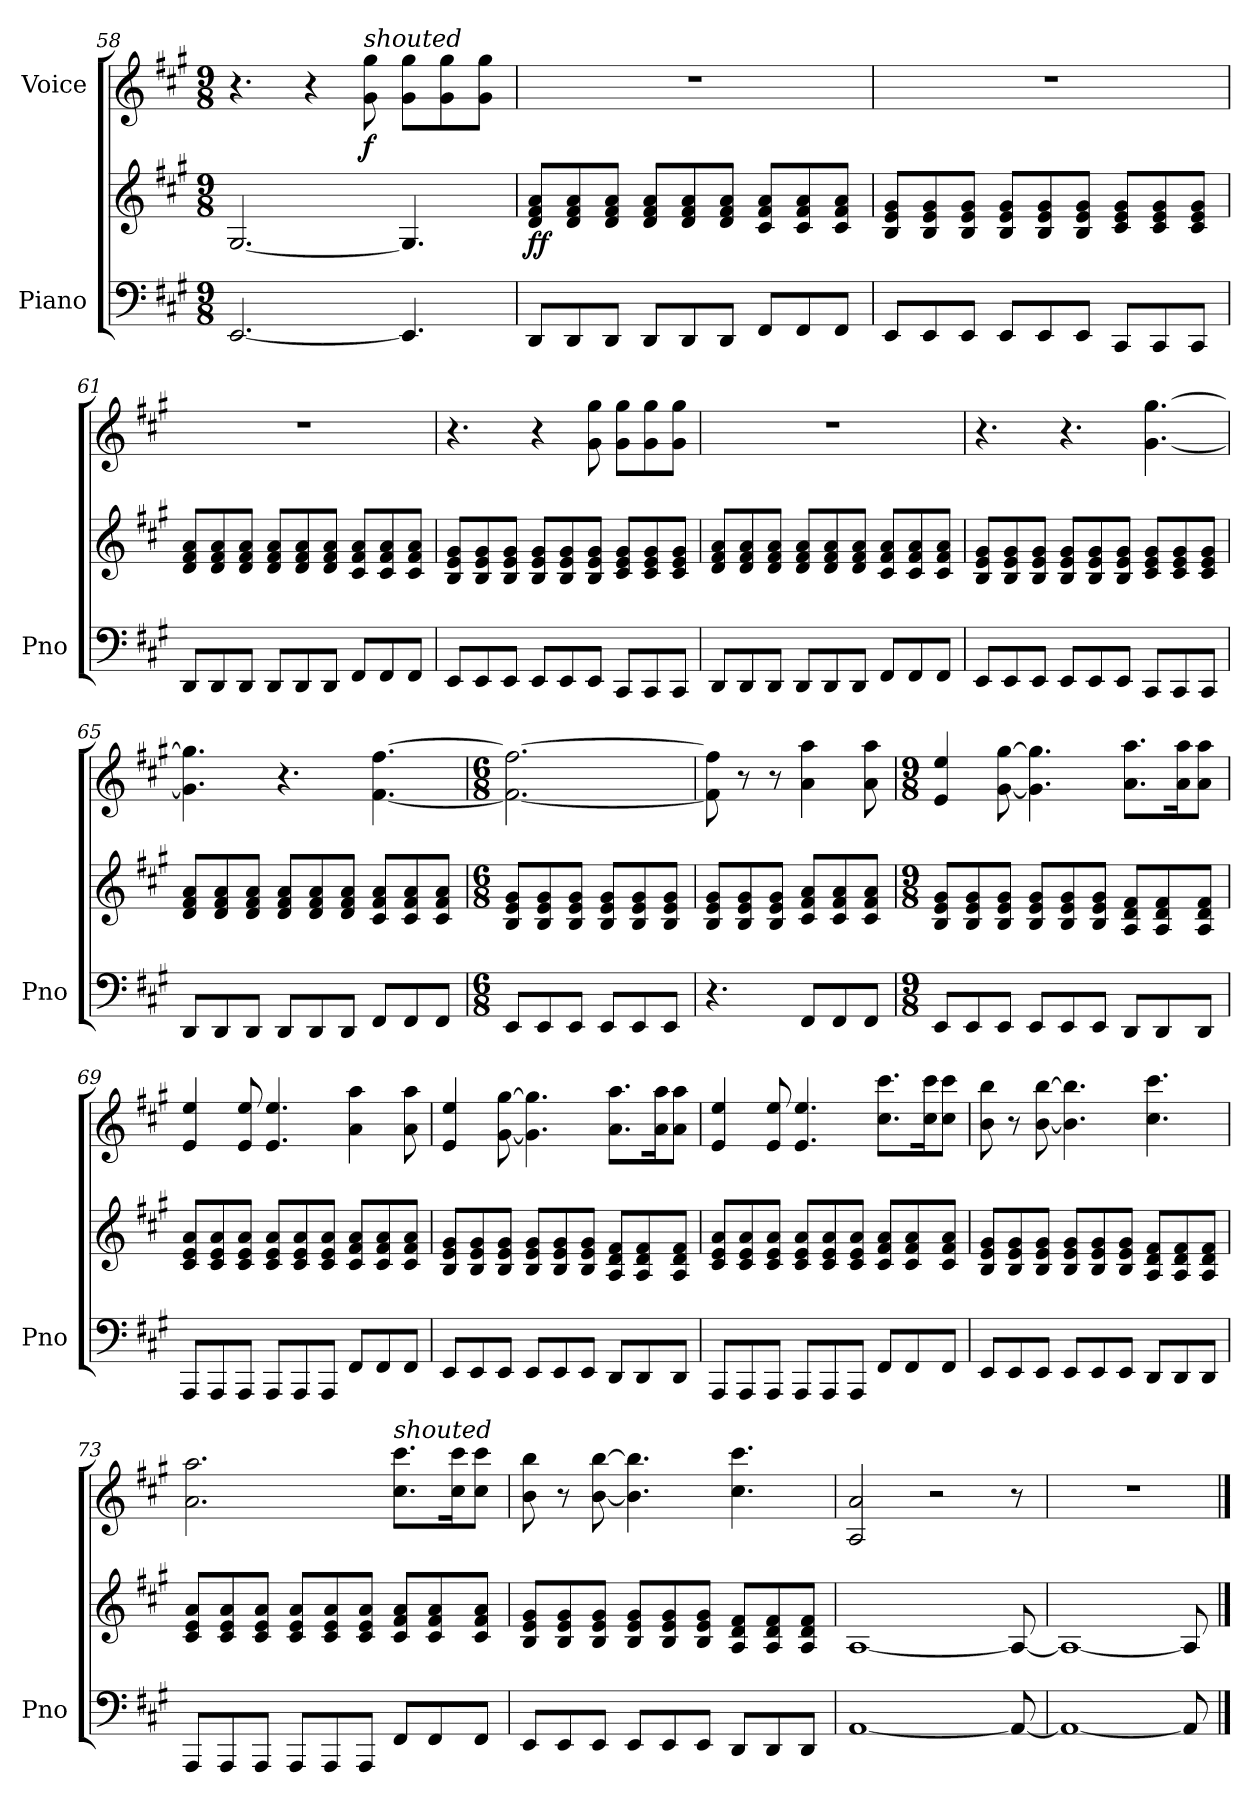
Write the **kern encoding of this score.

**kern	**kern	**dynam	**kern	**dynam
*part2	*part2	*part2	*part1	*part1
*staff3	*staff2	*staff2/3	*staff1	*staff1
*I"Piano	*	*	*I"Voice	*
*I'Pno	*	*	*	*
*clefF4	*clefG2	*	*clefG2	*
*k[f#c#g#]	*k[f#c#g#]	*	*k[f#c#g#]	*
*M9/8	*M9/8	*	*M9/8	*
=58	=58	=58	=58	=58
[2.EE/	[2.G#/	.	4.r	.
.	.	.	4r	.
!	!	!	!LO:TX:a:i:t=shouted	!
!	!	!	!	!LO:DY:b
.	.	.	8g#\ 8gg#\	f
4.EE/]	4.G#/]	.	8g#\ 8gg#\L	.
.	.	.	8g#\ 8gg#\	.
.	.	.	8g#\ 8gg#\J	.
=59	=59	=59	=59	=59
!	!	!LO:DY:b	!	!
8DD/L	8d/ 8f#/ 8a/L	ff	8%9r	.
8DD/	8d/ 8f#/ 8a/	.	.	.
8DD/J	8d/ 8f#/ 8a/J	.	.	.
8DD/L	8d/ 8f#/ 8a/L	.	.	.
8DD/	8d/ 8f#/ 8a/	.	.	.
8DD/J	8d/ 8f#/ 8a/J	.	.	.
8FF#/L	8c#/ 8f#/ 8a/L	.	.	.
8FF#/	8c#/ 8f#/ 8a/	.	.	.
8FF#/J	8c#/ 8f#/ 8a/J	.	.	.
=60	=60	=60	=60	=60
8EE/L	8B/ 8e/ 8g#/L	.	8%9r	.
8EE/	8B/ 8e/ 8g#/	.	.	.
8EE/J	8B/ 8e/ 8g#/J	.	.	.
8EE/L	8B/ 8e/ 8g#/L	.	.	.
8EE/	8B/ 8e/ 8g#/	.	.	.
8EE/J	8B/ 8e/ 8g#/J	.	.	.
8CC#/L	8c#/ 8e/ 8g#/L	.	.	.
8CC#/	8c#/ 8e/ 8g#/	.	.	.
8CC#/J	8c#/ 8e/ 8g#/J	.	.	.
!!LO:LB:g=z
=61	=61	=61	=61	=61
8DD/L	8d/ 8f#/ 8a/L	.	8%9r	.
8DD/	8d/ 8f#/ 8a/	.	.	.
8DD/J	8d/ 8f#/ 8a/J	.	.	.
8DD/L	8d/ 8f#/ 8a/L	.	.	.
8DD/	8d/ 8f#/ 8a/	.	.	.
8DD/J	8d/ 8f#/ 8a/J	.	.	.
8FF#/L	8c#/ 8f#/ 8a/L	.	.	.
8FF#/	8c#/ 8f#/ 8a/	.	.	.
8FF#/J	8c#/ 8f#/ 8a/J	.	.	.
=62	=62	=62	=62	=62
8EE/L	8B/ 8e/ 8g#/L	.	4.r	.
8EE/	8B/ 8e/ 8g#/	.	.	.
8EE/J	8B/ 8e/ 8g#/J	.	.	.
8EE/L	8B/ 8e/ 8g#/L	.	4r	.
8EE/	8B/ 8e/ 8g#/	.	.	.
8EE/J	8B/ 8e/ 8g#/J	.	8g#\ 8gg#\	.
8CC#/L	8c#/ 8e/ 8g#/L	.	8g#\ 8gg#\L	.
8CC#/	8c#/ 8e/ 8g#/	.	8g#\ 8gg#\	.
8CC#/J	8c#/ 8e/ 8g#/J	.	8g#\ 8gg#\J	.
=63	=63	=63	=63	=63
8DD/L	8d/ 8f#/ 8a/L	.	8%9r	.
8DD/	8d/ 8f#/ 8a/	.	.	.
8DD/J	8d/ 8f#/ 8a/J	.	.	.
8DD/L	8d/ 8f#/ 8a/L	.	.	.
8DD/	8d/ 8f#/ 8a/	.	.	.
8DD/J	8d/ 8f#/ 8a/J	.	.	.
8FF#/L	8c#/ 8f#/ 8a/L	.	.	.
8FF#/	8c#/ 8f#/ 8a/	.	.	.
8FF#/J	8c#/ 8f#/ 8a/J	.	.	.
!!LO:LB:g=z
=64	=64	=64	=64	=64
8EE/L	8B/ 8e/ 8g#/L	.	4.r	.
8EE/	8B/ 8e/ 8g#/	.	.	.
8EE/J	8B/ 8e/ 8g#/J	.	.	.
8EE/L	8B/ 8e/ 8g#/L	.	4.r	.
8EE/	8B/ 8e/ 8g#/	.	.	.
8EE/J	8B/ 8e/ 8g#/J	.	.	.
8CC#/L	8c#/ 8e/ 8g#/L	.	[4.g#\ [4.gg#\	.
8CC#/	8c#/ 8e/ 8g#/	.	.	.
8CC#/J	8c#/ 8e/ 8g#/J	.	.	.
=65	=65	=65	=65	=65
8DD/L	8d/ 8f#/ 8a/L	.	4.g#\] 4.gg#\]	.
8DD/	8d/ 8f#/ 8a/	.	.	.
8DD/J	8d/ 8f#/ 8a/J	.	.	.
8DD/L	8d/ 8f#/ 8a/L	.	4.r	.
8DD/	8d/ 8f#/ 8a/	.	.	.
8DD/J	8d/ 8f#/ 8a/J	.	.	.
8FF#/L	8c#/ 8f#/ 8a/L	.	[4.f#\ [4.ff#\	.
8FF#/	8c#/ 8f#/ 8a/	.	.	.
8FF#/J	8c#/ 8f#/ 8a/J	.	.	.
=66	=66	=66	=66	=66
*M6/8	*M6/8	*	*M6/8	*
8EE/L	8B/ 8e/ 8g#/L	.	2.f#\_ 2.ff#\_	.
8EE/	8B/ 8e/ 8g#/	.	.	.
8EE/J	8B/ 8e/ 8g#/J	.	.	.
8EE/L	8B/ 8e/ 8g#/L	.	.	.
8EE/	8B/ 8e/ 8g#/	.	.	.
8EE/J	8B/ 8e/ 8g#/J	.	.	.
=67	=67	=67	=67	=67
4.r	8B/ 8e/ 8g#/L	.	8f#\] 8ff#\]	.
.	8B/ 8e/ 8g#/	.	8r	.
.	8B/ 8e/ 8g#/J	.	8r	.
8FF#/L	8c#/ 8f#/ 8a/L	.	4a\ 4aa\	.
8FF#/	8c#/ 8f#/ 8a/	.	.	.
8FF#/J	8c#/ 8f#/ 8a/J	.	8a\ 8aa\	.
!!LO:LB:g=z
=68	=68	=68	=68	=68
*M9/8	*M9/8	*	*M9/8	*
8EE/L	8B/ 8e/ 8g#/L	.	4e/ 4ee/	.
8EE/	8B/ 8e/ 8g#/	.	.	.
8EE/J	8B/ 8e/ 8g#/J	.	[8g#\ [8gg#\	.
8EE/L	8B/ 8e/ 8g#/L	.	4.g#\] 4.gg#\]	.
8EE/	8B/ 8e/ 8g#/	.	.	.
8EE/J	8B/ 8e/ 8g#/J	.	.	.
8DD/L	8A/ 8d/ 8f#/L	.	8.a\ 8.aa\L	.
8DD/	8A/ 8d/ 8f#/	.	.	.
.	.	.	16a\ 16aa\K	.
8DD/J	8A/ 8d/ 8f#/J	.	8a\ 8aa\J	.
=69	=69	=69	=69	=69
8AAA/L	8c#/ 8e/ 8a/L	.	4e/ 4ee/	.
8AAA/	8c#/ 8e/ 8a/	.	.	.
8AAA/J	8c#/ 8e/ 8a/J	.	8e/ 8ee/	.
8AAA/L	8c#/ 8e/ 8a/L	.	4.e/ 4.ee/	.
8AAA/	8c#/ 8e/ 8a/	.	.	.
8AAA/J	8c#/ 8e/ 8a/J	.	.	.
8FF#/L	8c#/ 8f#/ 8a/L	.	4a\ 4aa\	.
8FF#/	8c#/ 8f#/ 8a/	.	.	.
8FF#/J	8c#/ 8f#/ 8a/J	.	8a\ 8aa\	.
=70	=70	=70	=70	=70
8EE/L	8B/ 8e/ 8g#/L	.	4e/ 4ee/	.
8EE/	8B/ 8e/ 8g#/	.	.	.
8EE/J	8B/ 8e/ 8g#/J	.	[8g#\ [8gg#\	.
8EE/L	8B/ 8e/ 8g#/L	.	4.g#\] 4.gg#\]	.
8EE/	8B/ 8e/ 8g#/	.	.	.
8EE/J	8B/ 8e/ 8g#/J	.	.	.
8DD/L	8A/ 8d/ 8f#/L	.	8.a\ 8.aa\L	.
8DD/	8A/ 8d/ 8f#/	.	.	.
.	.	.	16a\ 16aa\K	.
8DD/J	8A/ 8d/ 8f#/J	.	8a\ 8aa\J	.
!!LO:PB:g=z
=71	=71	=71	=71	=71
8AAA/L	8c#/ 8e/ 8a/L	.	4e/ 4ee/	.
8AAA/	8c#/ 8e/ 8a/	.	.	.
8AAA/J	8c#/ 8e/ 8a/J	.	8e/ 8ee/	.
8AAA/L	8c#/ 8e/ 8a/L	.	4.e/ 4.ee/	.
8AAA/	8c#/ 8e/ 8a/	.	.	.
8AAA/J	8c#/ 8e/ 8a/J	.	.	.
8FF#/L	8c#/ 8f#/ 8a/L	.	8.cc#\ 8.ccc#\L	.
8FF#/	8c#/ 8f#/ 8a/	.	.	.
.	.	.	16cc#\ 16ccc#\K	.
8FF#/J	8c#/ 8f#/ 8a/J	.	8cc#\ 8ccc#\J	.
=72	=72	=72	=72	=72
8EE/L	8B/ 8e/ 8g#/L	.	8b\ 8bb\	.
8EE/	8B/ 8e/ 8g#/	.	8r	.
8EE/J	8B/ 8e/ 8g#/J	.	[8b\ [8bb\	.
8EE/L	8B/ 8e/ 8g#/L	.	4.b\] 4.bb\]	.
8EE/	8B/ 8e/ 8g#/	.	.	.
8EE/J	8B/ 8e/ 8g#/J	.	.	.
8DD/L	8A/ 8d/ 8f#/L	.	4.cc#\ 4.ccc#\	.
8DD/	8A/ 8d/ 8f#/	.	.	.
8DD/J	8A/ 8d/ 8f#/J	.	.	.
=73	=73	=73	=73	=73
8AAA/L	8c#/ 8e/ 8a/L	.	2.a\ 2.aa\	.
8AAA/	8c#/ 8e/ 8a/	.	.	.
8AAA/J	8c#/ 8e/ 8a/J	.	.	.
8AAA/L	8c#/ 8e/ 8a/L	.	.	.
8AAA/	8c#/ 8e/ 8a/	.	.	.
8AAA/J	8c#/ 8e/ 8a/J	.	.	.
!	!	!	!LO:TX:a:i:t=shouted	!
8FF#/L	8c#/ 8f#/ 8a/L	.	8.cc#\ 8.ccc#\L	.
8FF#/	8c#/ 8f#/ 8a/	.	.	.
.	.	.	16cc#\ 16ccc#\K	.
8FF#/J	8c#/ 8f#/ 8a/J	.	8cc#\ 8ccc#\J	.
!!LO:LB:g=z
=74	=74	=74	=74	=74
8EE/L	8B/ 8e/ 8g#/L	.	8b\ 8bb\	.
8EE/	8B/ 8e/ 8g#/	.	8r	.
8EE/J	8B/ 8e/ 8g#/J	.	[8b\ [8bb\	.
8EE/L	8B/ 8e/ 8g#/L	.	4.b\] 4.bb\]	.
8EE/	8B/ 8e/ 8g#/	.	.	.
8EE/J	8B/ 8e/ 8g#/J	.	.	.
8DD/L	8A/ 8d/ 8f#/L	.	4.cc#\ 4.ccc#\	.
8DD/	8A/ 8d/ 8f#/	.	.	.
8DD/J	8A/ 8d/ 8f#/J	.	.	.
=75	=75	=75	=75	=75
[1AA	[1A	.	2A/ 2a/	.
.	.	.	2r	.
8AA/_	8A/_	.	8r	.
=76	=76	=76	=76	=76
1AA_	1A_	.	8%9r	.
8AA/]	8A/]	.	.	.
==	==	==	==	==
*-	*-	*-	*-	*-
